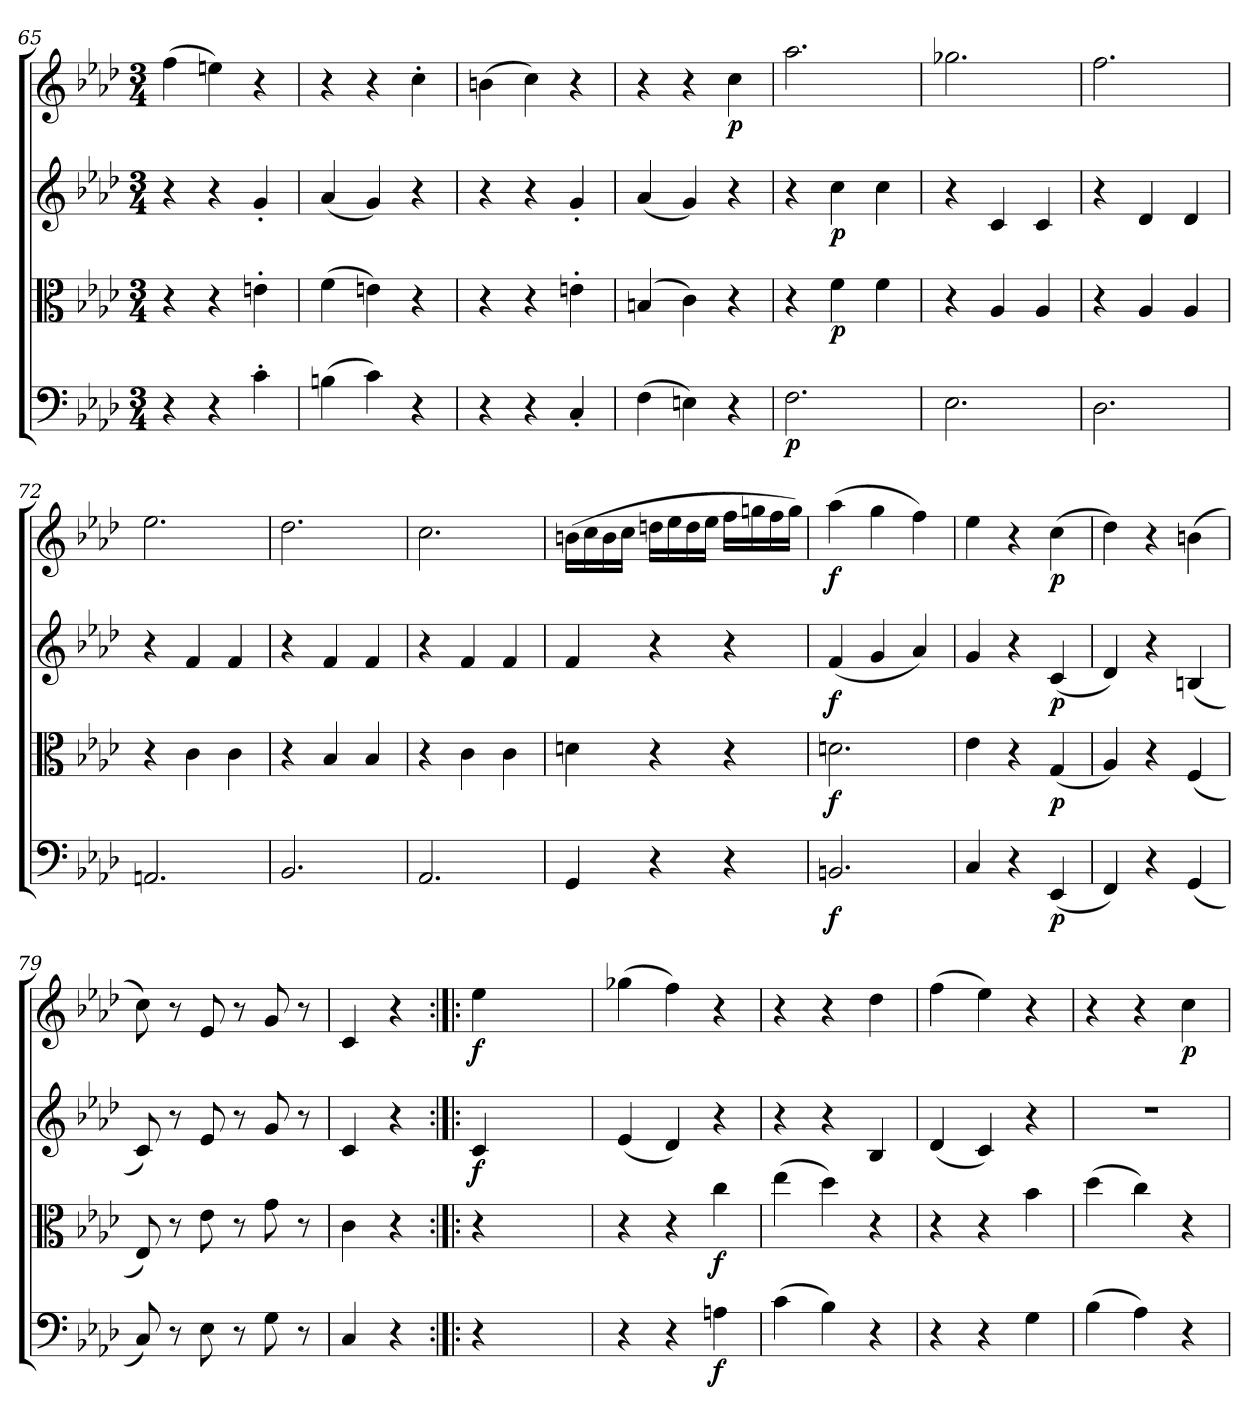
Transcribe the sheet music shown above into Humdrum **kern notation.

**kern	**dynam	**kern	**dynam	**kern	**dynam	**kern	**dynam
*part4	*part4	*part3	*part3	*part2	*part2	*part1	*part1
*staff4	*staff4	*staff3	*staff3	*staff2	*staff2	*staff1	*staff1
*clefF4	*	*clefC3	*	*clefG2	*	*clefG2	*
*k[b-e-a-d-]	*	*k[b-e-a-d-]	*	*k[b-e-a-d-]	*	*k[b-e-a-d-]	*
*f:	*	*f:	*	*f:	*	*f:	*
*M3/4	*	*M3/4	*	*M3/4	*	*M3/4	*
=65	=65	=65	=65	=65	=65	=65	=65
4r	.	4r	.	4r	.	(4ff\	.
4r	.	4r	.	4r	.	4een\)	.
4c'\	.	4en'\	.	4g'/	.	4r	.
=66	=66	=66	=66	=66	=66	=66	=66
(4Bn\	.	(4f\	.	(4a-/	.	4r	.
4c\)	.	4en\)	.	4g/)	.	4r	.
4r	.	4r	.	4r	.	4cc'\	.
=67	=67	=67	=67	=67	=67	=67	=67
4r	.	4r	.	4r	.	(4bn\	.
4r	.	4r	.	4r	.	4cc\)	.
4C'/	.	4en'\	.	4g'/	.	4r	.
=68	=68	=68	=68	=68	=68	=68	=68
(4F\	.	(4Bn/	.	(4a-/	.	4r	.
4En\)	.	4c\)	.	4g/)	.	4r	.
4r	.	4r	.	4r	.	4cc\	p
=69	=69	=69	=69	=69	=69	=69	=69
2.F\	p	4r	.	4r	.	2.aa-\	.
.	.	4f\	p	4cc\	p	.	.
.	.	4f\	.	4cc\	.	.	.
=70	=70	=70	=70	=70	=70	=70	=70
2.E-\	.	4r	.	4r	.	2.gg-X\	.
.	.	4A-/	.	4c/	.	.	.
.	.	4A-/	.	4c/	.	.	.
=71	=71	=71	=71	=71	=71	=71	=71
2.D-\	.	4r	.	4r	.	2.ff\	.
.	.	4A-/	.	4d-/	.	.	.
.	.	4A-/	.	4d-/	.	.	.
=72	=72	=72	=72	=72	=72	=72	=72
2.AAn/	.	4r	.	4r	.	2.ee-\	.
.	.	4c\	.	4f/	.	.	.
.	.	4c\	.	4f/	.	.	.
=73	=73	=73	=73	=73	=73	=73	=73
2.BB-/	.	4r	.	4r	.	2.dd-\	.
.	.	4B-/	.	4f/	.	.	.
.	.	4B-/	.	4f/	.	.	.
=74	=74	=74	=74	=74	=74	=74	=74
2.AA-/	.	4r	.	4r	.	2.cc\	.
.	.	4c\	.	4f/	.	.	.
.	.	4c\	.	4f/	.	.	.
=75	=75	=75	=75	=75	=75	=75	=75
4GG/	.	4dn\	.	4f/	.	(16bn\LL	.
.	.	.	.	.	.	16cc\	.
.	.	.	.	.	.	16b\	.
.	.	.	.	.	.	16cc\JJ	.
4r	.	4r	.	4r	.	16ddn\LL	.
.	.	.	.	.	.	16ee-\	.
.	.	.	.	.	.	16dd\	.
.	.	.	.	.	.	16ee-\JJ	.
4r	.	4r	.	4r	.	16ff\LL	.
.	.	.	.	.	.	16ggn\	.
.	.	.	.	.	.	16ff\	.
.	.	.	.	.	.	16gg\JJ)	.
=76	=76	=76	=76	=76	=76	=76	=76
2.BBn/	f	2.dn\	f	(4f/	f	(4aa-\	f
.	.	.	.	4g/	.	4gg\	.
.	.	.	.	4a-/)	.	4ff\)	.
=77	=77	=77	=77	=77	=77	=77	=77
4C/	.	4e-\	.	4g/	.	4ee-\	.
4r	.	4r	.	4r	.	4r	.
(4EE-/	p	(4G/	p	(4c/	p	(4cc\	p
=78	=78	=78	=78	=78	=78	=78	=78
4FF/)	.	4A-/)	.	4d-/)	.	4dd-\)	.
4r	.	4r	.	4r	.	4r	.
(4GG/	.	(4F/	.	(4Bn/	.	(4bn\	.
=79	=79	=79	=79	=79	=79	=79	=79
8C/)	.	8E-/)	.	8c/)	.	8cc\)	.
8r	.	8r	.	8r	.	8r	.
8E-\	.	8e-\	.	8e-/	.	8e-/	.
8r	.	8r	.	8r	.	8r	.
8G\	.	8g\	.	8g/	.	8g/	.
8r	.	8r	.	8r	.	8r	.
=80	=80	=80	=80	=80	=80	=80	=80
4C/	.	4c\	.	4c/	.	4c/	.
4r	.	4r	.	4r	.	4r	.
=:|!|:	=:|!|:	=:|!|:	=:|!|:	=:|!|:	=:|!|:	=:|!|:	=:|!|:
4r	.	4r	.	4c/	f	4ee-\	f
2ryy	.	2ryy	.	2ryy	.	2ryy	.
=81	=81	=81	=81	=81	=81	=81	=81
4r	.	4r	.	(4e-/	.	(4gg-X\	.
4r	.	4r	.	4d-/)	.	4ff\)	.
4An\	f	4cc\	f	4r	.	4r	.
=82	=82	=82	=82	=82	=82	=82	=82
(4c\	.	(4ee-\	.	4r	.	4r	.
4B-\)	.	4dd-\)	.	4r	.	4r	.
4r	.	4r	.	4B-/	.	4dd-\	.
=83	=83	=83	=83	=83	=83	=83	=83
4r	.	4r	.	(4d-/	.	(4ff\	.
4r	.	4r	.	4c/)	.	4ee-\)	.
4G\	.	4b-\	.	4r	.	4r	.
=84	=84	=84	=84	=84	=84	=84	=84
(4B-\	.	(4dd-\	.	2.r	.	4r	.
4A-\)	.	4cc\)	.	.	.	4r	.
4r	.	4r	.	.	.	4cc\	p
=	=	=	=	=	=	=	=
*-	*-	*-	*-	*-	*-	*-	*-
